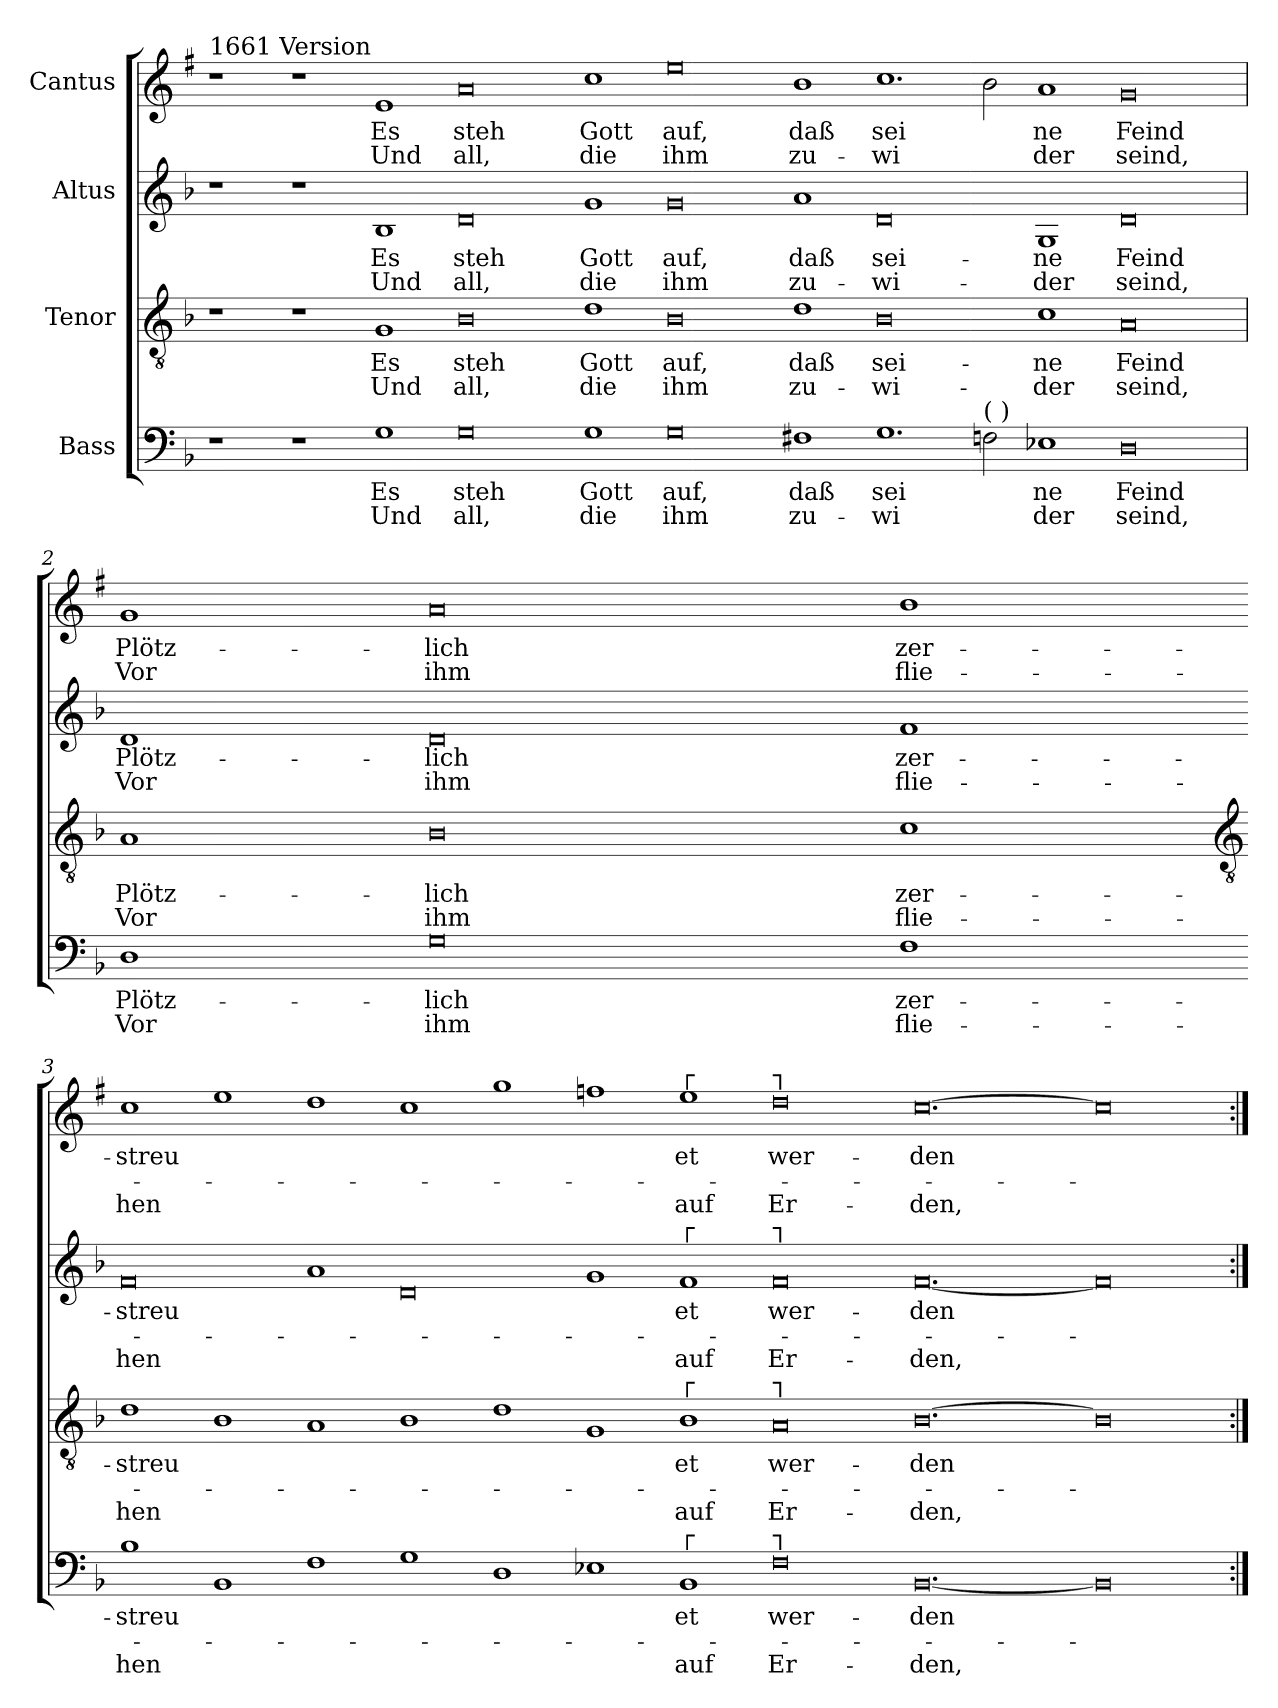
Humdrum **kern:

**kern	**text	**text	**text	**kern	**text	**text	**text	**kern	**text	**text	**text	**kern	**text	**text	**text
*part4	*part4	*part4	*part4	*part3	*part3	*part3	*part3	*part2	*part2	*part2	*part2	*part1	*part1	*part1	*part1
*staff4	*staff4	*staff4	*staff4	*staff3	*staff3	*staff3	*staff3	*staff2	*staff2	*staff2	*staff2	*staff1	*staff1	*staff1	*staff1
*I"Bass	*	*	*	*I"Tenor	*	*	*	*I"Altus	*	*	*	*I"Cantus	*	*	*
*clefF4	*	*	*	*clefGv2	*	*	*	*clefG2	*	*	*	*clefG2	*	*	*
*	*	*	*	*	*	*	*	*	*	*	*	*ITrd1c2	*	*	*
*k[b-]	*	*	*	*k[b-]	*	*	*	*k[b-]	*	*	*	*k[b-]	*	*	*
*F:	*	*	*	*F:	*	*	*	*F:	*	*	*	*F:	*	*	*
=1	=1	=1	=1	=1	=1	=1	=1	=1	=1	=1	=1	=1	=1	=1	=1
!	!	!	!	!	!	!	!	!	!	!	!	!LO:TX:a:t=1661 Version	!	!	!
1r	.	.	.	1r	.	.	.	1r	.	.	.	1r	.	.	.
1r	.	.	.	1r	.	.	.	1r	.	.	.	1r	.	.	.
!	!LO:LY:b	!LO:LY:b	!	!	!LO:LY:b	!LO:LY:b	!	!	!LO:LY:b	!LO:LY:b	!	!	!LO:LY:b	!LO:LY:b	!
1G	Es	Und	.	1G	Es	Und	.	1B-	Es	Und	.	1d	Es	Und	.
!	!LO:LY:b	!LO:LY:b	!	!	!LO:LY:b	!LO:LY:b	!	!	!LO:LY:b	!LO:LY:b	!	!	!LO:LY:b	!LO:LY:b	!
0G	steh	all,	.	0B-	steh	all,	.	0d	steh	all,	.	0g	steh	all,	.
!	!LO:LY:b	!LO:LY:b	!	!	!LO:LY:b	!LO:LY:b	!	!	!LO:LY:b	!LO:LY:b	!	!	!LO:LY:b	!LO:LY:b	!
1G	Gott	die	.	1d	Gott	die	.	1g	Gott	die	.	1b-	Gott	die	.
!	!LO:LY:b	!LO:LY:b	!	!	!LO:LY:b	!LO:LY:b	!	!	!LO:LY:b	!LO:LY:b	!	!	!LO:LY:b	!LO:LY:b	!
0G	auf,	ihm	.	0B-	auf,	ihm	.	0g	auf,	ihm	.	0dd	auf,	ihm	.
!	!LO:LY:b	!LO:LY:b	!	!	!LO:LY:b	!LO:LY:b	!	!	!LO:LY:b	!LO:LY:b	!	!	!LO:LY:b	!LO:LY:b	!
1F#X	daß	zu-	.	1d	daß	zu-	.	1a	daß	zu-	.	1a	daß	zu-	.
!	!LO:LY:b	!LO:LY:b	!	!	!LO:LY:b	!LO:LY:b	!	!	!LO:LY:b	!LO:LY:b	!	!	!LO:LY:b	!LO:LY:b	!
1.G	-sei	wi	.	0B-	-sei-	-wi-	.	0d	-sei-	-wi-	.	1.b-	-sei	wi	.
!LO:TX:a:t=(  )	!	!	!	!	!	!	!	!	!	!	!	!	!	!	!
2F	.	.	.	.	.	.	.	.	.	.	.	2a	.	.	.
!	!LO:LY:b	!LO:LY:b	!	!	!LO:LY:b	!LO:LY:b	!	!	!LO:LY:b	!LO:LY:b	!	!	!LO:LY:b	!LO:LY:b	!
1E-X	ne	der	.	1c	-ne	der	.	1G	-ne	der	.	1g	ne	der	.
!	!LO:LY:b	!LO:LY:b	!	!	!LO:LY:b	!LO:LY:b	!	!	!LO:LY:b	!LO:LY:b	!	!	!LO:LY:b	!LO:LY:b	!
0D	Feind	seind,	.	0A	Feind	seind,	.	0d	Feind	seind,	.	0f	Feind	seind,	.
=2	=2	=2	=2	=2	=2	=2	=2	=2	=2	=2	=2	=2	=2	=2	=2
!	!LO:LY:b	!LO:LY:b	!	!	!LO:LY:b	!LO:LY:b	!	!	!LO:LY:b	!LO:LY:b	!	!	!LO:LY:b	!LO:LY:b	!
1D	Plötz-	-Vor	.	1A	Plötz-	-Vor	.	1d	Plötz-	-Vor	.	1f	Plötz-	-Vor	.
!	!LO:LY:b	!LO:LY:b	!	!	!LO:LY:b	!LO:LY:b	!	!	!LO:LY:b	!LO:LY:b	!	!	!LO:LY:b	!LO:LY:b	!
0G	lich	ihm	.	0B-	lich	ihm	.	0d	lich	ihm	.	0g	lich	ihm	.
!	!LO:LY:b	!LO:LY:b	!	!	!LO:LY:b	!LO:LY:b	!	!	!LO:LY:b	!LO:LY:b	!	!	!LO:LY:b	!LO:LY:b	!
1F	zer-	-flie-	.	1c	zer-	-flie-	.	1f	zer-	-flie-	.	1a	zer-	-flie-	.
!!LO:LB:g=z
=3-	=3-	=3-	=3-	=3-	=3-	=3-	=3-	=3-	=3-	=3-	=3-	=3-	=3-	=3-	=3-
*	*	*	*	*clefGv2	*	*	*	*	*	*	*	*	*	*	*
!	!LO:LY:b	!	!LO:LY:b	!	!LO:LY:b	!	!LO:LY:b	!	!LO:LY:b	!	!LO:LY:b	!	!LO:LY:b	!	!LO:LY:b
1B-	-streu	.	hen	1d	-streu	.	hen	0f	-streu	.	hen	1b-	-streu	.	hen
1BB-	.	.	.	1B-	.	.	.	.	.	.	.	1dd	.	.	.
1F	.	.	.	1A	.	.	.	1a	.	.	.	1cc	.	.	.
1G	.	.	.	1B-	.	.	.	0d	.	.	.	1b-	.	.	.
1D	.	.	.	1d	.	.	.	.	.	.	.	1ff	.	.	.
1E-X	.	.	.	1G	.	.	.	1g	.	.	.	1ee-X	.	.	.
!	!	!	!	!	!	!	!	!	!	!	!	!LO:TX:a:t=┌	!	!	!
!	!	!	!	!	!	!	!	!LO:TX:a:t=┌	!	!	!	!	!	!	!
!	!	!	!	!LO:TX:a:t=┌	!	!	!	!	!	!	!	!	!	!	!
!LO:TX:a:t=┌	!	!	!	!	!	!	!	!	!	!	!	!	!	!	!
!	!LO:LY:b	!	!LO:LY:b	!	!LO:LY:b	!	!LO:LY:b	!	!LO:LY:b	!	!LO:LY:b	!	!LO:LY:b	!	!LO:LY:b
1BB-	et	.	auf	1B-	et	.	auf	1f	et	.	auf	1dd	et	.	auf
!	!	!	!	!	!	!	!	!	!	!	!	!LO:TX:a:t=┐	!	!	!
!	!	!	!	!	!	!	!	!LO:TX:a:t=┐	!	!	!	!	!	!	!
!	!	!	!	!LO:TX:a:t=┐	!	!	!	!	!	!	!	!	!	!	!
!LO:TX:a:t=┐	!	!	!	!	!	!	!	!	!	!	!	!	!	!	!
!	!LO:LY:b	!	!LO:LY:b	!	!LO:LY:b	!	!LO:LY:b	!	!LO:LY:b	!	!LO:LY:b	!	!LO:LY:b	!	!LO:LY:b
0F	wer-	.	-Er-	0A	wer-	.	-Er-	0f	wer-	.	-Er-	0cc	wer-	.	-Er-
!	!LO:LY:b	!	!LO:LY:b	!	!LO:LY:b	!	!LO:LY:b	!	!LO:LY:b	!	!LO:LY:b	!	!LO:LY:b	!	!LO:LY:b
[0.BB-	-den	.	den,	[0.B-	-den	.	den,	[0.f	-den	.	den,	[0.b-	-den	.	den,
0BB-]	.	.	.	0B-]	.	.	.	0f]	.	.	.	0b-]	.	.	.
=:|!	=:|!	=:|!	=:|!	=:|!	=:|!	=:|!	=:|!	=:|!	=:|!	=:|!	=:|!	=:|!	=:|!	=:|!	=:|!
*-	*-	*-	*-	*-	*-	*-	*-	*-	*-	*-	*-	*-	*-	*-	*-
